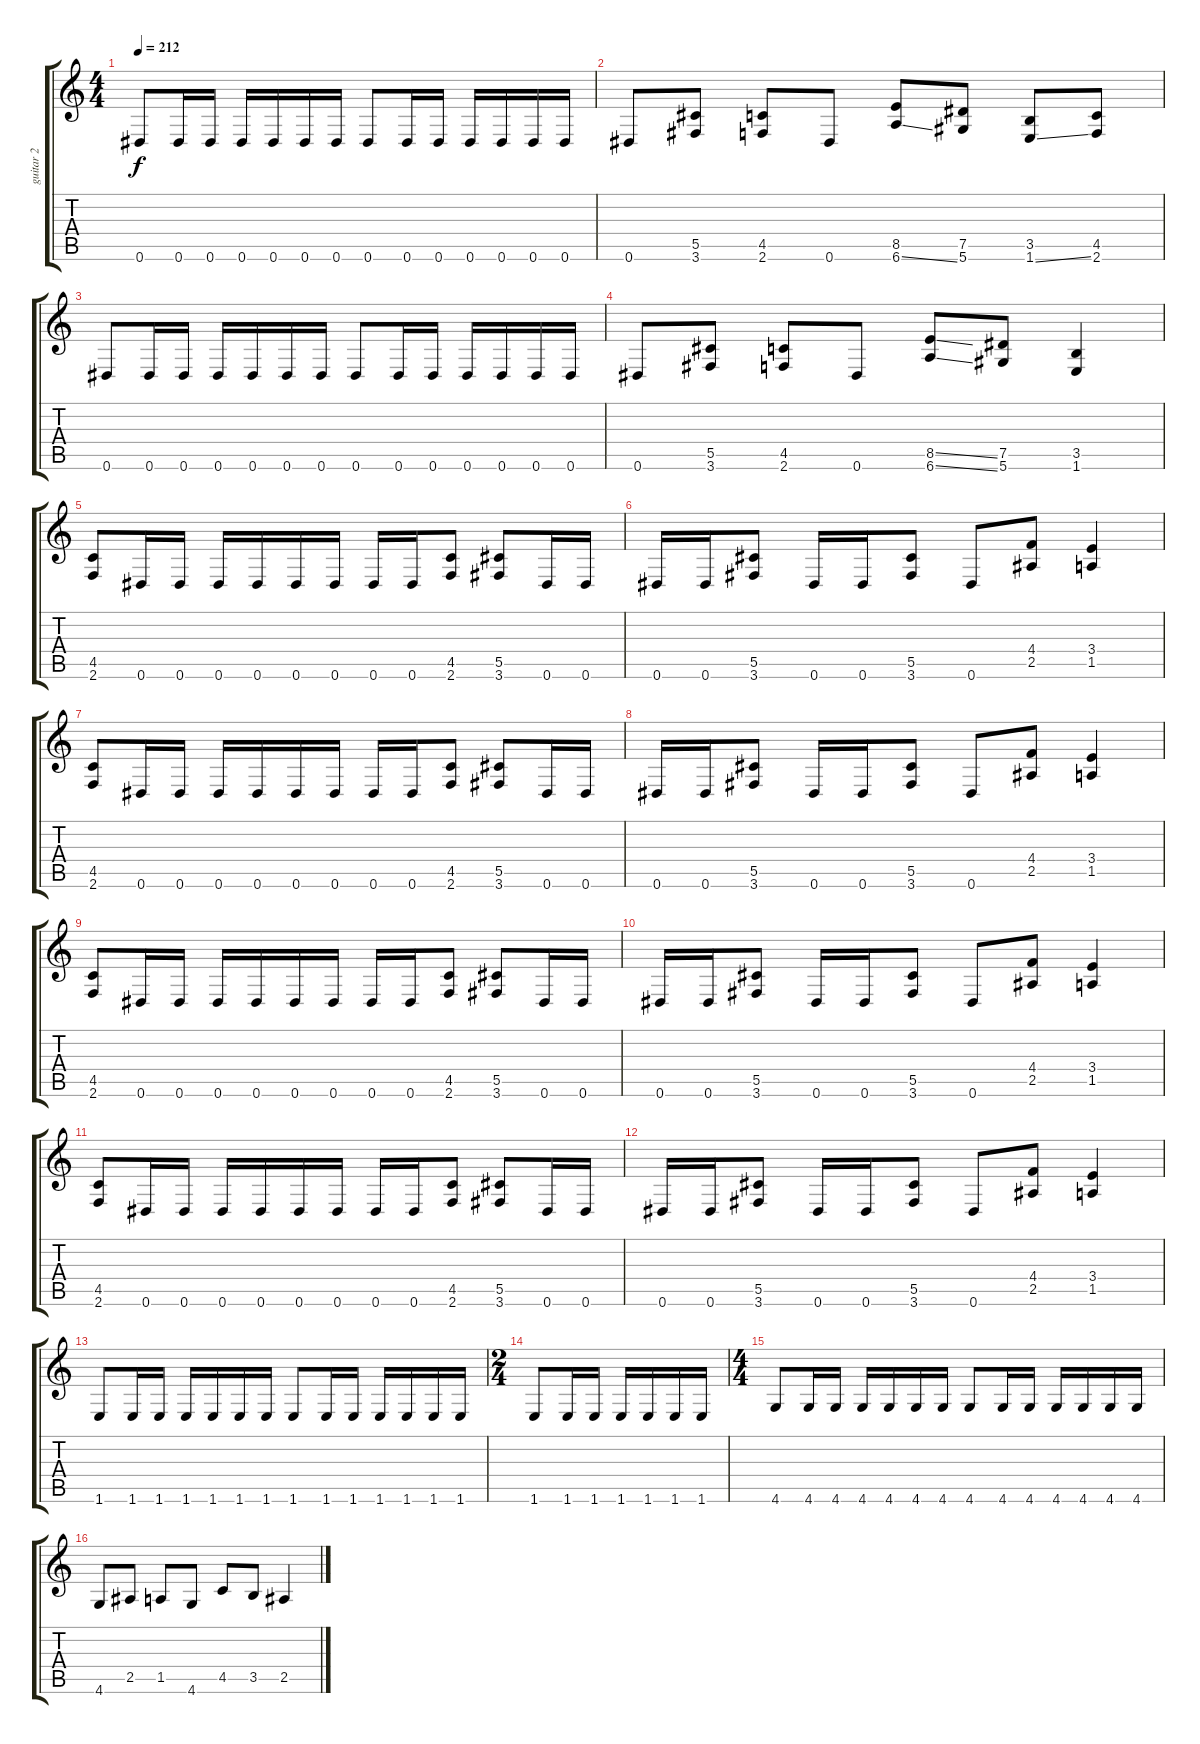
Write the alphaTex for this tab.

\track ("guitar 2" "guitar 2") {instrument distortionguitar}
\staff {score tabs}
\tuning (Eb4 Bb3 Gb3 Db3 Ab2 Eb2) {hide}
\ts (4 4)
\tempo 212
\clef g2
\ks c
0.6.8{dy f} 0.6.16 0.6.16 0.6.16 0.6.16 0.6.16 0.6.16 0.6.8 0.6.16 0.6.16 0.6.16 0.6.16 0.6.16 0.6.16 |
0.6.8 (5.5 3.6).8 (4.5 2.6).8 0.6.8 (8.5 6.6{ss}).8 (7.5 5.6).8 (3.5 1.6{ss}).8 (4.5 2.6).8 |
0.6.8 0.6.16 0.6.16 0.6.16 0.6.16 0.6.16 0.6.16 0.6.8 0.6.16 0.6.16 0.6.16 0.6.16 0.6.16 0.6.16 |
0.6.8 (5.5 3.6).8 (4.5 2.6).8 0.6.8 (8.5{ss} 6.6{ss}).8 (7.5 5.6).8 (3.5 1.6).4 |
(4.5 2.6).8 0.6.16 0.6.16 0.6.16 0.6.16 0.6.16 0.6.16 0.6.16 0.6.16 (4.5 2.6).8 (5.5 3.6).8 0.6.16 0.6.16 |
0.6.16 0.6.16 (5.5 3.6).8 0.6.16 0.6.16 (5.5 3.6).8 0.6.8 (4.4 2.5).8 (3.4 1.5).4 |
(4.5 2.6).8 0.6.16 0.6.16 0.6.16 0.6.16 0.6.16 0.6.16 0.6.16 0.6.16 (4.5 2.6).8 (5.5 3.6).8 0.6.16 0.6.16 |
0.6.16 0.6.16 (5.5 3.6).8 0.6.16 0.6.16 (5.5 3.6).8 0.6.8 (4.4 2.5).8 (3.4 1.5).4 |
(4.5 2.6).8 0.6.16 0.6.16 0.6.16 0.6.16 0.6.16 0.6.16 0.6.16 0.6.16 (4.5 2.6).8 (5.5 3.6).8 0.6.16 0.6.16 |
0.6.16 0.6.16 (5.5 3.6).8 0.6.16 0.6.16 (5.5 3.6).8 0.6.8 (4.4 2.5).8 (3.4 1.5).4 |
(4.5 2.6).8 0.6.16 0.6.16 0.6.16 0.6.16 0.6.16 0.6.16 0.6.16 0.6.16 (4.5 2.6).8 (5.5 3.6).8 0.6.16 0.6.16 |
0.6.16 0.6.16 (5.5 3.6).8 0.6.16 0.6.16 (5.5 3.6).8 0.6.8 (4.4 2.5).8 (3.4 1.5).4 |
1.6.8 1.6.16 1.6.16 1.6.16 1.6.16 1.6.16 1.6.16 1.6.8 1.6.16 1.6.16 1.6.16 1.6.16 1.6.16 1.6.16 |
\ts (2 4)
1.6.8 1.6.16 1.6.16 1.6.16 1.6.16 1.6.16 1.6.16 |
\ts (4 4)
4.6.8 4.6.16 4.6.16 4.6.16 4.6.16 4.6.16 4.6.16 4.6.8 4.6.16 4.6.16 4.6.16 4.6.16 4.6.16 4.6.16 |
4.6.8 2.5.8 1.5.8 4.6.8 4.5.8 3.5.8 2.5.4
